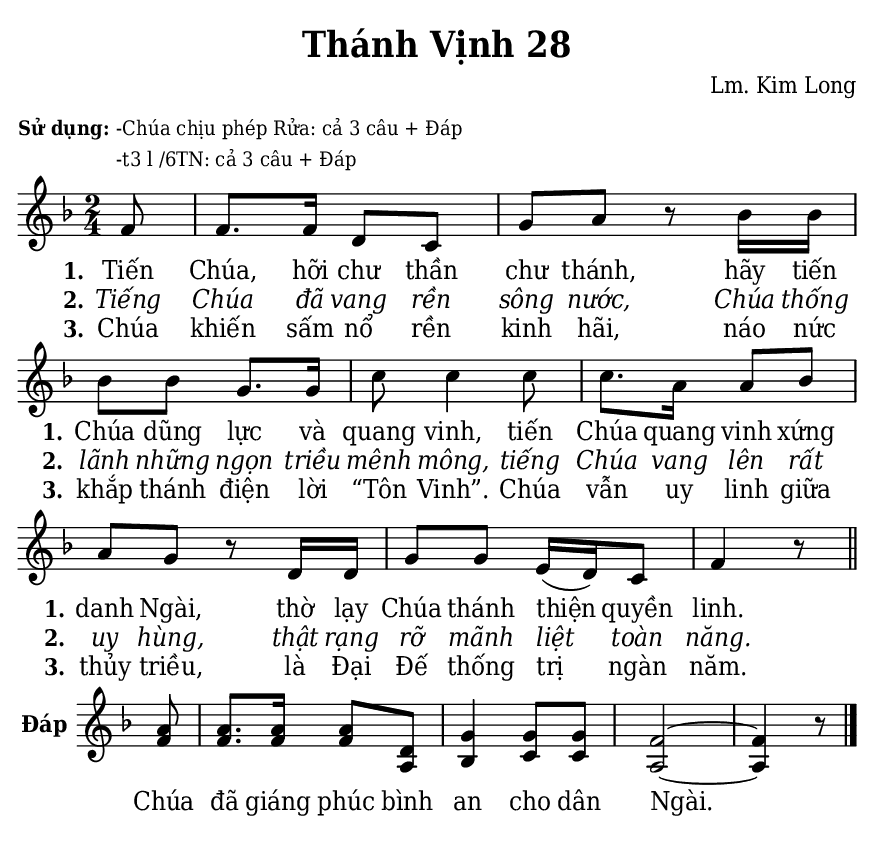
% Cài đặt chung
\version "2.22.1"
\include "english.ly"

\header {
  title = "Thánh Vịnh 28"
  composer = "Lm. Kim Long"
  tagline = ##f
}

% mã nguồn cho những chức năng chưa hỗ trợ trong phiên bản lilypond hiện tại
% cung cấp bởi cộng đồng lilypond khi gửi email đến lilypond-user@gnu.org
% Đổi kích thước nốt cho bè phụ
notBePhu =
#(define-music-function (font-size music) (number? ly:music?)
   (for-some-music
     (lambda (m)
       (if (music-is-of-type? m 'rhythmic-event)
           (begin
             (set! (ly:music-property m 'tweaks)
                   (cons `(font-size . ,font-size)
                         (ly:music-property m 'tweaks)))
             #t)
           #f))
     music)
   music)

% in số phiên khúc trên mỗi dòng
#(define (add-grob-definition grob-name grob-entry)
     (set! all-grob-descriptions
           (cons ((@@ (lily) completize-grob-entry)
                  (cons grob-name grob-entry))
                 all-grob-descriptions)))

#(add-grob-definition
    'StanzaNumberSpanner
    `((direction . ,LEFT)
      (font-series . bold)
      (padding . 1.0)
      (side-axis . ,X)
      (stencil . ,ly:text-interface::print)
      (X-offset . ,ly:side-position-interface::x-aligned-side)
      (Y-extent . ,grob::always-Y-extent-from-stencil)
      (meta . ((class . Spanner)
               (interfaces . (font-interface
                              side-position-interface
                              stanza-number-interface
                              text-interface))))))

\layout {
    \context {
      \Global
      \grobdescriptions #all-grob-descriptions
    }
    \context {
      \Score
      \remove Stanza_number_align_engraver
      \consists
        #(lambda (context)
           (let ((texts '())
                 (syllables '()))
             (make-engraver
              (acknowledgers
               ((stanza-number-interface engraver grob source-engraver)
                  (set! texts (cons grob texts)))
               ((lyric-syllable-interface engraver grob source-engraver)
                  (set! syllables (cons grob syllables))))
              ((stop-translation-timestep engraver)
                 (for-each
                  (lambda (text)
                    (for-each
                     (lambda (syllable)
                       (ly:pointer-group-interface::add-grob
                        text
                        'side-support-elements
                        syllable))
                     syllables))
                  texts)
                 (set! syllables '())))))
    }
    \context {
      \Lyrics
      \remove Stanza_number_engraver
      \consists
        #(lambda (context)
           (let ((text #f)
                 (last-stanza #f))
             (make-engraver
              ((process-music engraver)
                 (let ((stanza (ly:context-property context 'stanza #f)))
                   (if (and stanza (not (equal? stanza last-stanza)))
                       (let ((column (ly:context-property context
'currentCommandColumn)))
                         (set! last-stanza stanza)
                         (if text
                             (ly:spanner-set-bound! text RIGHT column))
                         (set! text (ly:engraver-make-grob engraver
'StanzaNumberSpanner '()))
                         (ly:grob-set-property! text 'text stanza)
                         (ly:spanner-set-bound! text LEFT column)))))
              ((finalize engraver)
                 (if text
                     (let ((column (ly:context-property context
'currentCommandColumn)))
                       (ly:spanner-set-bound! text RIGHT column)))))))
      \override StanzaNumberSpanner.horizon-padding = 10000
    }
}

stanzaReminderOff =
  \temporary \override StanzaNumberSpanner.after-line-breaking =
     #(lambda (grob)
        ;; Can be replaced with (not (first-broken-spanner? grob)) in 2.23.
        (if (let ((siblings (ly:spanner-broken-into (ly:grob-original grob))))
              (and (pair? siblings)
                   (not (eq? grob (car siblings)))))
            (ly:grob-suicide! grob)))

stanzaReminderOn = \undo \stanzaReminderOff
% kết thúc mã nguồn

% Nhạc
nhacPhanMot = \relative c' {
  \key f \major
  \time 2/4
  \partial 8 f8 |
  f8. f16 d8 c |
  g' a r bf16 bf |
  bf8 bf g8. g16 |
  c8 c4 c8 |
  c8. a16 a8 bf |
  a g r d16 d |
  g8 g e16 (d) c8 |
  f4 r8 \bar "||"
}

nhacPhanHai = \relative c'' {
  \key f \major
  \time 2/4
  \partial 8
  <<
    {
      a8 |
      a8. a16 a8 d, |
      g4 g8 g |
      f2 ~ |
      f4 r8 \bar "|."
    }
    {
      f8 |
      f8. f16 f8 a, |
      bf4 c8 c |
      a2 ~ |
      a4 r8
    }
  >>
}

% Lời
loiPhanMot = \lyricmode {
  <<
    {
      \set stanza = "1."
      Tiến Chúa, hỡi chư thần chư thánh,
      hãy tiến Chúa dũng lực và quang vinh,
      tiến Chúa quang vinh xứng danh Ngài,
      thờ lạy Chúa thánh thiện quyền linh.
    }
    \new Lyrics {
	    \set associatedVoice = "beSop"
	    \set stanza = "2."
      \override Lyrics.LyricText.font-shape = #'italic
      Tiếng Chúa đã vang rền sông nước,
      Chúa thống lãnh những ngọn triều mênh mông,
      tiếng Chúa vang lên rất uy hùng,
      thật rạng rỡ mãnh liệt toàn năng.
    }
    \new Lyrics {
	    \set associatedVoice = "beSop"
	    \set stanza = "3."
      Chúa khiến sấm nổ rền kinh hãi,
      náo nức khắp thánh điện lời “Tôn Vinh”.
      Chúa vẫn uy linh giữa thủy triều,
      là Đại Đế thống trị ngàn năm.
    }
  >>
}

loiPhanHai = \lyricmode {
  Chúa đã giáng phúc bình an cho dân Ngài.
}

% Dàn trang
\paper {
  #(set-paper-size "a5")
  top-margin = 3\mm
  bottom-margin = 3\mm
  left-margin = 3\mm
  right-margin = 3\mm
  indent = #0
  #(define fonts
	 (make-pango-font-tree "Deja Vu Serif Condensed"
	 		       "Deja Vu Serif Condensed"
			       "Deja Vu Serif Condensed"
			       (/ 20 20)))
  print-page-number = ##f
}

\markup {
  \vspace #1
  %\fill-line {
    \column {
      \left-align {
        \line { \bold \small "Sử dụng:" }
      }
    }
    \column {
      \left-align {
        \line { \small "-Chúa chịu phép Rửa: cả 3 câu + Đáp" }
        \line { \small "-t3 l /6TN: cả 3 câu + Đáp" }
      }
    }
  %}
}

\score {
  <<
    \new Staff <<
        \clef treble
        \new Voice = beSop {
          \nhacPhanMot
        }
      \new Lyrics \lyricsto beSop \loiPhanMot
    >>
  >>
  \layout {
    \override Lyrics.LyricSpace.minimum-distance = #0.5
    \override Score.BarNumber.break-visibility = ##(#f #f #f)
    \override Score.SpacingSpanner.uniform-stretching = ##t
    ragged-last = ##f
  }
}

\score {
  <<
    \new Staff \with {
      %\consists "Merge_rests_engraver"
      \remove "Time_signature_engraver"
      instrumentName = \markup { \bold "Đáp" }} <<
        \clef treble
        \new Voice = beSop {
          \nhacPhanHai
        }
      \new Lyrics \lyricsto beSop \loiPhanHai
    >>
  >>
  \layout {
    indent = 10
    \override Lyrics.LyricSpace.minimum-distance = #0.6
    \override Score.BarNumber.break-visibility = ##(#f #f #f)
    \override Score.SpacingSpanner.uniform-stretching = ##t
    ragged-last = ##f
  }
}